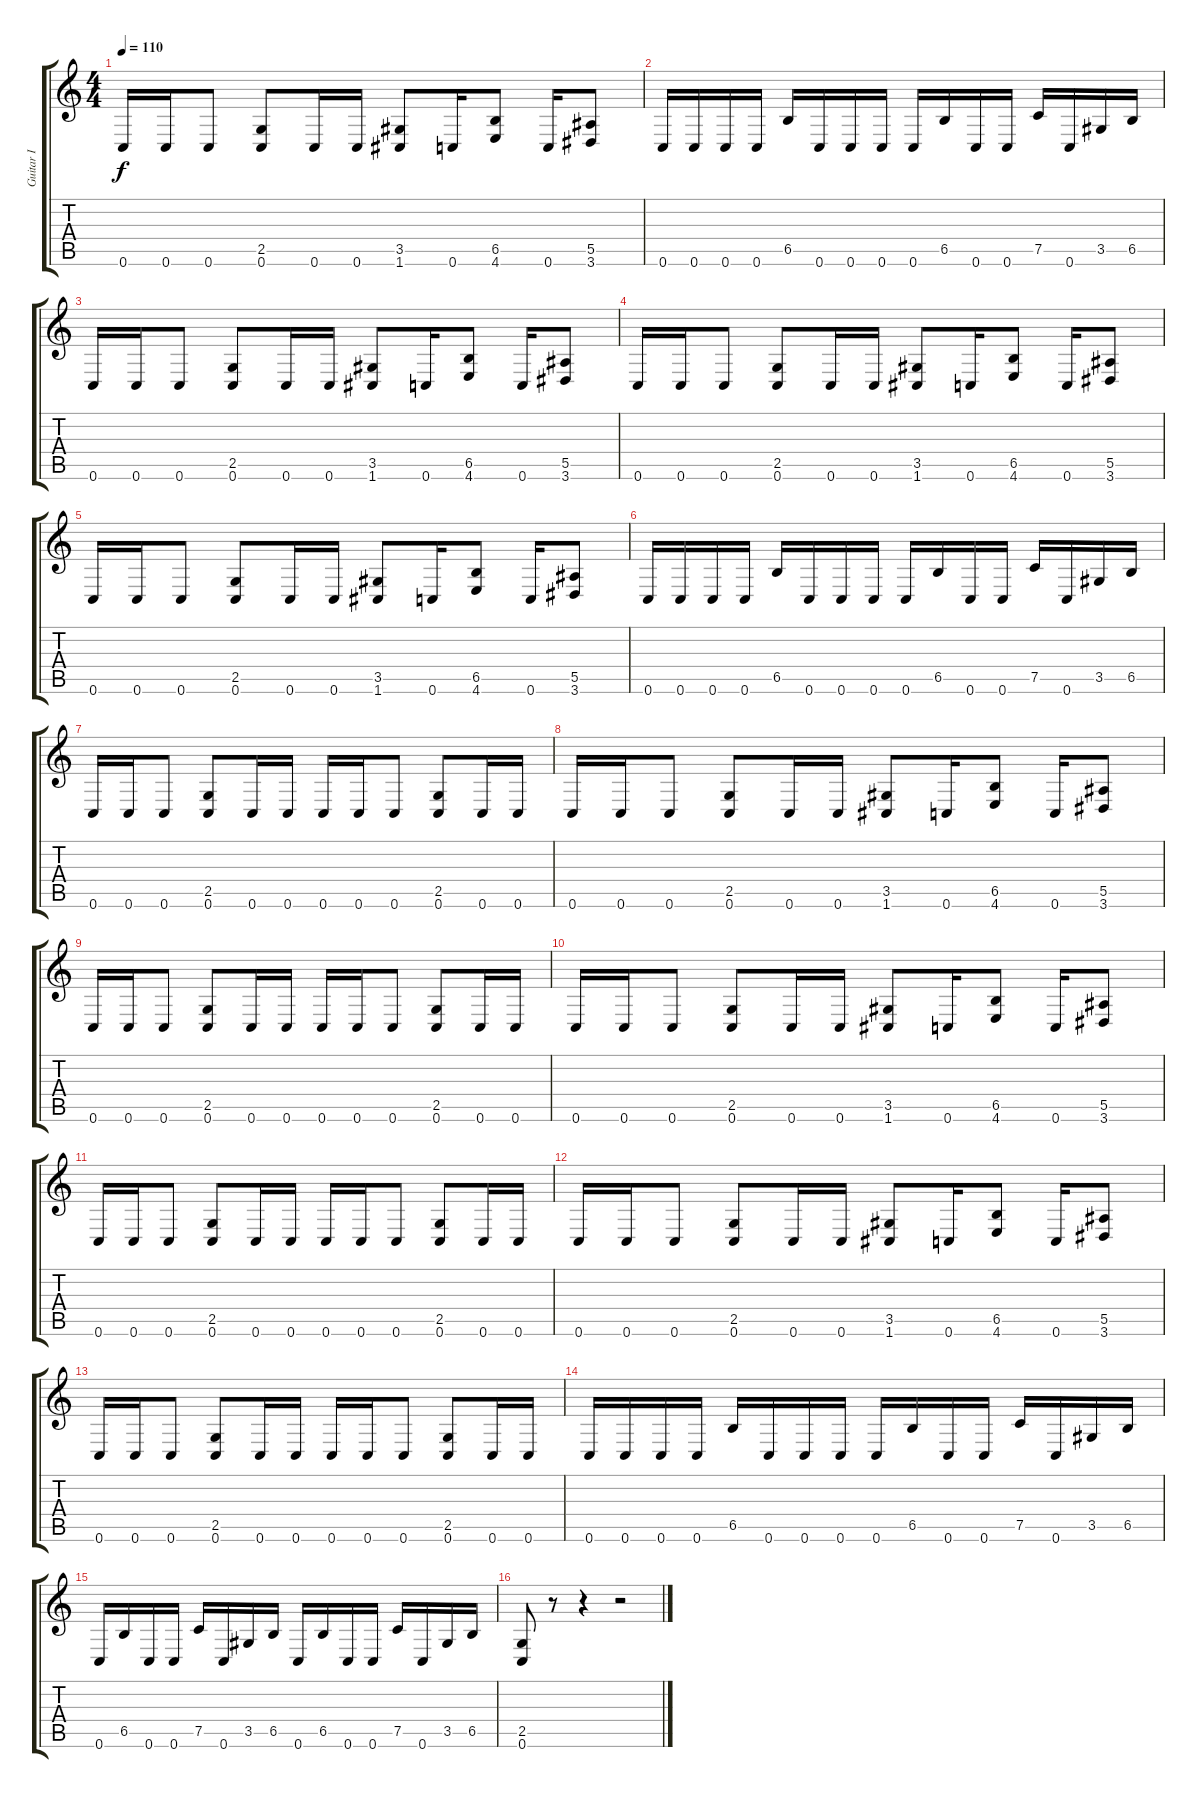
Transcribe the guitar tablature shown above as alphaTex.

\track ("Guitar I" "Guitar I") {instrument distortionguitar}
\staff {score tabs}
\tuning (C4 G3 Eb3 Bb2 F2 C2) {hide}
\ts (4 4)
\tempo 110
\clef g2
\ks c
0.6.16{dy f} 0.6.16 0.6.8 (2.5 0.6).8 0.6.16 0.6.16 (3.5 1.6).8 0.6.16 (6.5 4.6).8 0.6.16 (5.5 3.6).8 |
0.6.16 0.6.16 0.6.16 0.6.16 6.5.16 0.6.16 0.6.16 0.6.16 0.6.16 6.5.16 0.6.16 0.6.16 7.5.16 0.6.16 3.5.16 6.5.16 |
0.6.16 0.6.16 0.6.8 (2.5 0.6).8 0.6.16 0.6.16 (3.5 1.6).8 0.6.16 (6.5 4.6).8 0.6.16 (5.5 3.6).8 |
0.6.16 0.6.16 0.6.8 (2.5 0.6).8 0.6.16 0.6.16 (3.5 1.6).8 0.6.16 (6.5 4.6).8 0.6.16 (5.5 3.6).8 |
0.6.16 0.6.16 0.6.8 (2.5 0.6).8 0.6.16 0.6.16 (3.5 1.6).8 0.6.16 (6.5 4.6).8 0.6.16 (5.5 3.6).8 |
0.6.16 0.6.16 0.6.16 0.6.16 6.5.16 0.6.16 0.6.16 0.6.16 0.6.16 6.5.16 0.6.16 0.6.16 7.5.16 0.6.16 3.5.16 6.5.16 |
0.6.16 0.6.16 0.6.8 (2.5 0.6).8 0.6.16 0.6.16 0.6.16 0.6.16 0.6.8 (2.5 0.6).8 0.6.16 0.6.16 |
0.6.16 0.6.16 0.6.8 (2.5 0.6).8 0.6.16 0.6.16 (3.5 1.6).8 0.6.16 (6.5 4.6).8 0.6.16 (5.5 3.6).8 |
0.6.16 0.6.16 0.6.8 (2.5 0.6).8 0.6.16 0.6.16 0.6.16 0.6.16 0.6.8 (2.5 0.6).8 0.6.16 0.6.16 |
0.6.16 0.6.16 0.6.8 (2.5 0.6).8 0.6.16 0.6.16 (3.5 1.6).8 0.6.16 (6.5 4.6).8 0.6.16 (5.5 3.6).8 |
0.6.16 0.6.16 0.6.8 (2.5 0.6).8 0.6.16 0.6.16 0.6.16 0.6.16 0.6.8 (2.5 0.6).8 0.6.16 0.6.16 |
0.6.16 0.6.16 0.6.8 (2.5 0.6).8 0.6.16 0.6.16 (3.5 1.6).8 0.6.16 (6.5 4.6).8 0.6.16 (5.5 3.6).8 |
0.6.16 0.6.16 0.6.8 (2.5 0.6).8 0.6.16 0.6.16 0.6.16 0.6.16 0.6.8 (2.5 0.6).8 0.6.16 0.6.16 |
0.6.16 0.6.16 0.6.16 0.6.16 6.5.16 0.6.16 0.6.16 0.6.16 0.6.16 6.5.16 0.6.16 0.6.16 7.5.16 0.6.16 3.5.16 6.5.16 |
0.6.16 6.5.16 0.6.16 0.6.16 7.5.16 0.6.16 3.5.16 6.5.16 0.6.16 6.5.16 0.6.16 0.6.16 7.5.16 0.6.16 3.5.16 6.5.16 |
(2.5 0.6).8 r.8 r.4 r.2
